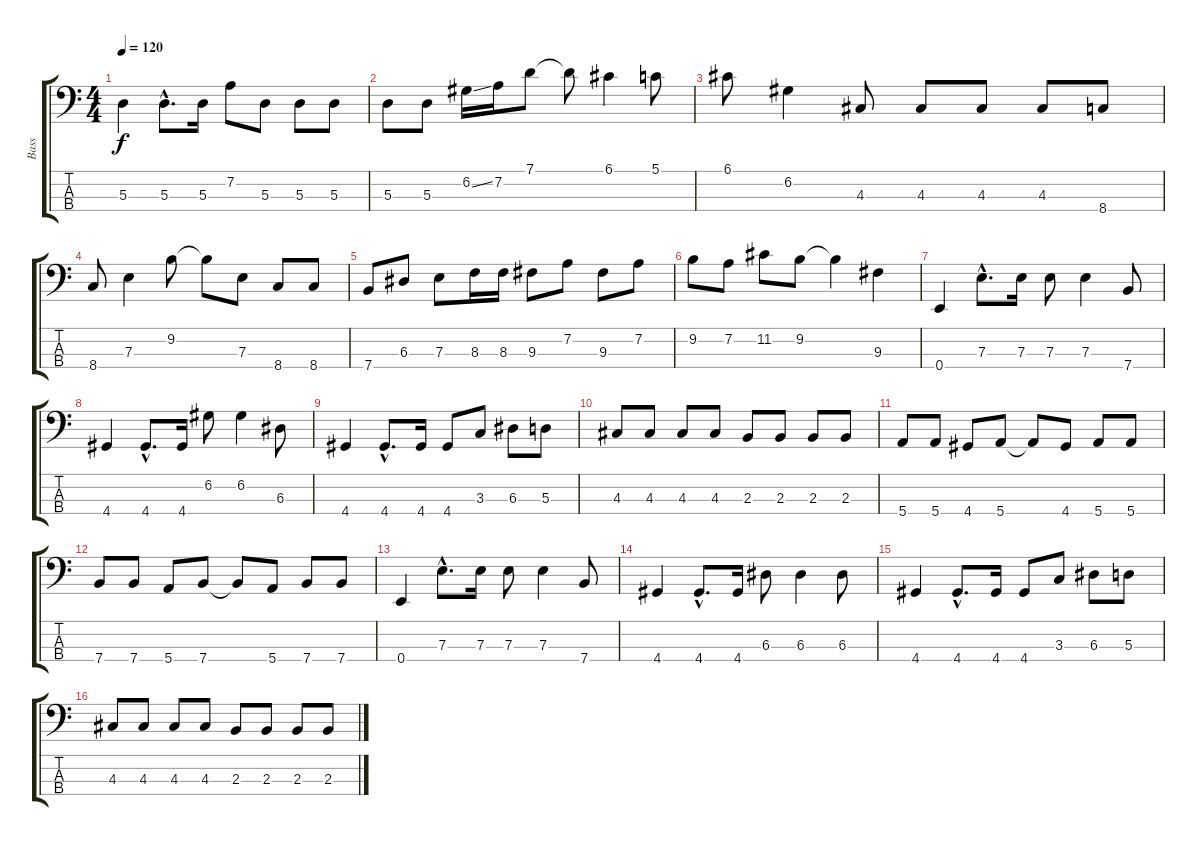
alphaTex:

\track ("Bass" "Bass") {instrument electricbassfinger}
\staff {score tabs}
\tuning (G2 D2 A1 E1) {hide}
\ts (4 4)
\tempo 120
\clef f4
\ks c
5.3.4{dy f} 5.3{hac}.8{d} 5.3.16 7.2.8 5.3.8 5.3.8 5.3.8 |
5.3.8 5.3.8 6.2{ss}.16 7.2.16 7.1.8 7.1{t}.8 6.1.4 5.1.8 |
6.1.8 6.2.4 4.3.8 4.3.8 4.3.8 4.3.8 8.4.8 |
8.4.8 7.3.4 9.2.8 9.2{t}.8 7.3.8 8.4.8 8.4.8 |
7.4.8 6.3.8 7.3.8 8.3.16 8.3.16 9.3.8 7.2.8 9.3.8 7.2.8 |
9.2.8 7.2.8 11.2.8 9.2.8 9.2{t}.4 9.3.4 |
0.4.4 7.3{hac}.8{d} 7.3.16 7.3.8 7.3.4 7.4.8 |
4.4.4 4.4{hac}.8{d} 4.4.16 6.2.8 6.2.4 6.3.8 |
4.4.4 4.4{hac}.8{d} 4.4.16 4.4.8 3.3.8 6.3.8 5.3.8 |
4.3.8 4.3.8 4.3.8 4.3.8 2.3.8 2.3.8 2.3.8 2.3.8 |
5.4.8 5.4.8 4.4.8 5.4.8 5.4{t}.8 4.4.8 5.4.8 5.4.8 |
7.4.8 7.4.8 5.4.8 7.4.8 7.4{t}.8 5.4.8 7.4.8 7.4.8 |
0.4.4 7.3{hac}.8{d} 7.3.16 7.3.8 7.3.4 7.4.8 |
4.4.4 4.4{hac}.8{d} 4.4.16 6.3.8 6.3.4 6.3.8 |
4.4.4 4.4{hac}.8{d} 4.4.16 4.4.8 3.3.8 6.3.8 5.3.8 |
4.3.8 4.3.8 4.3.8 4.3.8 2.3.8 2.3.8 2.3.8 2.3.8
